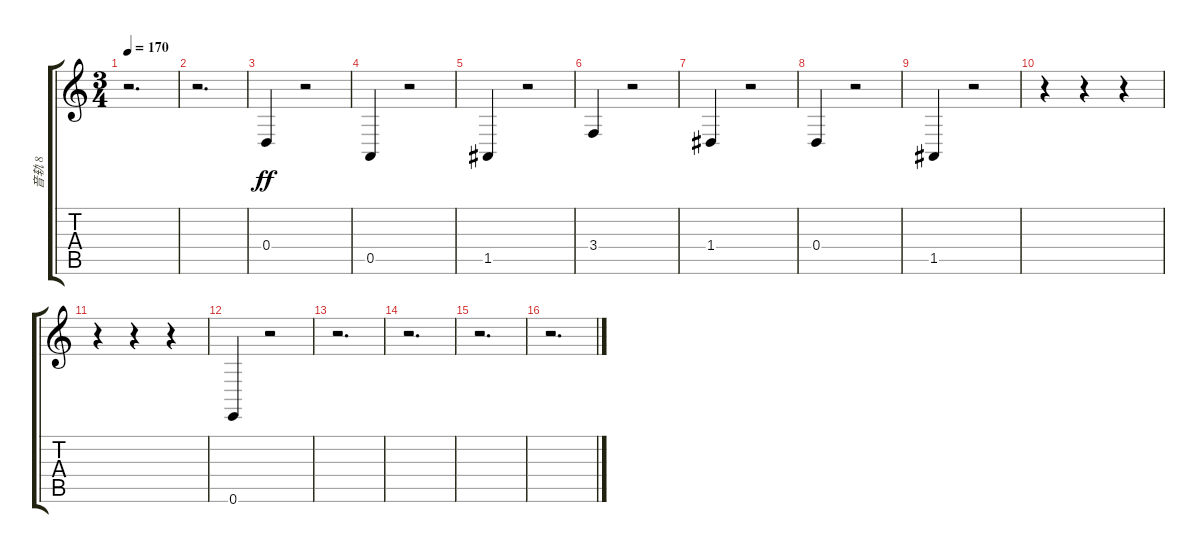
\track ("音轨 8" "音轨 8") {instrument pizzicatostrings}
\staff {score tabs}
\tuning (E4 B3 G3 D3 A2 E2) {hide}
\ts (3 4)
\tempo 170
\clef g2
\ks c
r.2{d dy ff} |
r.2{d} |
0.4.4 r.2 |
0.5.4 r.2 |
1.5.4 r.2 |
3.4.4 r.2 |
1.4.4 r.2 |
0.4.4 r.2 |
1.5.4 r.2 |
r.4 r.4 r.4 |
r.4 r.4 r.4 |
0.6.4 r.2 |
r.2{d} |
r.2{d} |
r.2{d} |
r.2{d}
